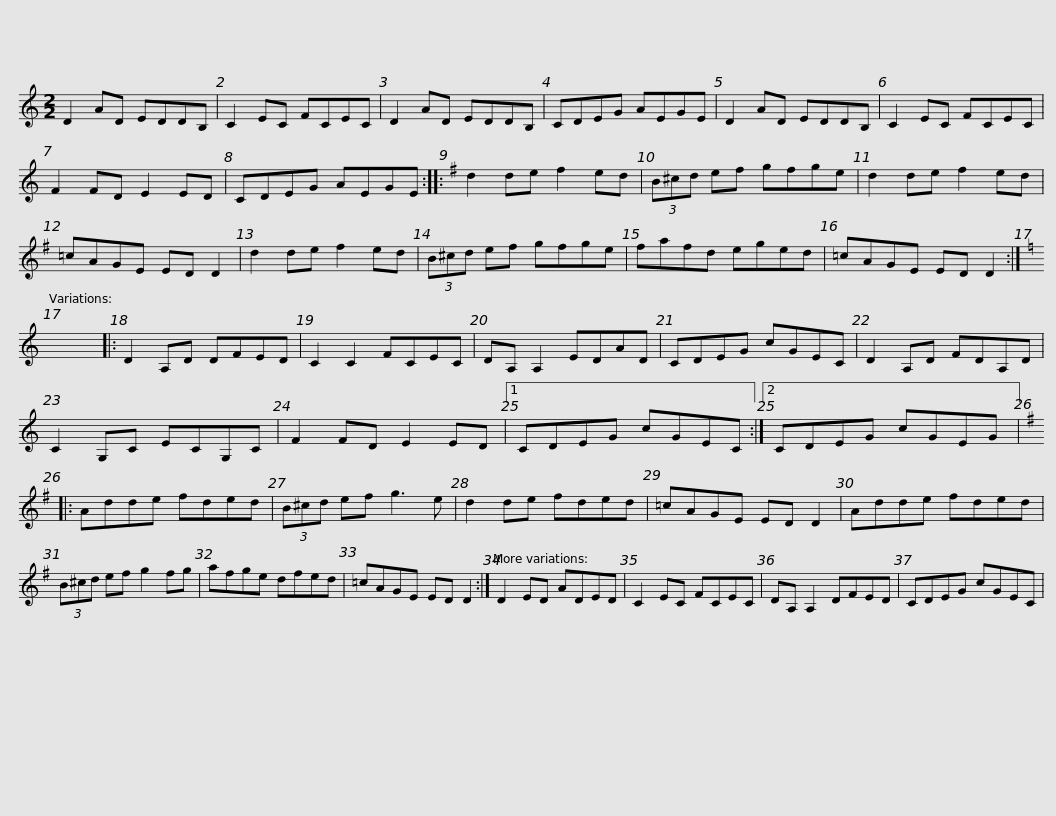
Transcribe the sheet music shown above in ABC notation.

X:1
L:1/8
M:2/2
I:linebreak $
K:C
V:1 treble
V:1
 D2 AD EDDB, | C2 EC FCEC | D2 AD EDDB, | CDEG AEGE | D2 AD EDDB, | %5
 C2 EC FCEC |$ F2 FD E2 ED | CDEG AEGE ::[K:G] d2 de f2 ed | (3B^cd ef gfge | %10
 d2 de f2 ed | =cAGE ED D2 |$ d2 de f2 ed | (3B^cd ef gfge | fafd eged | %15
 =cAGE ED D2 :|[K:C] x8 |: D2 A,D DFED |$ C2 C2 FCEC | DA, A,2 EDAD | %20
 CDEG cGEC | D2 A,D FDA,D | C2 G,C ECG,C | F2 FD E2 ED |1$ CDEG cGEC :|2 %25
 CDEG cGEG |:[K:G] Adde fded | (3B^cd ef g3 e | d2 de fded |$ =cAGE ED D2 | %30
 Adde fded | (3B^cd ef g2 fg | afge dfed | =cAGE ED D2 :|$ D2 ED ADED | %35
 C2 EC FCEC | DA, A,2 DFED | CDEG cGEC | %38
